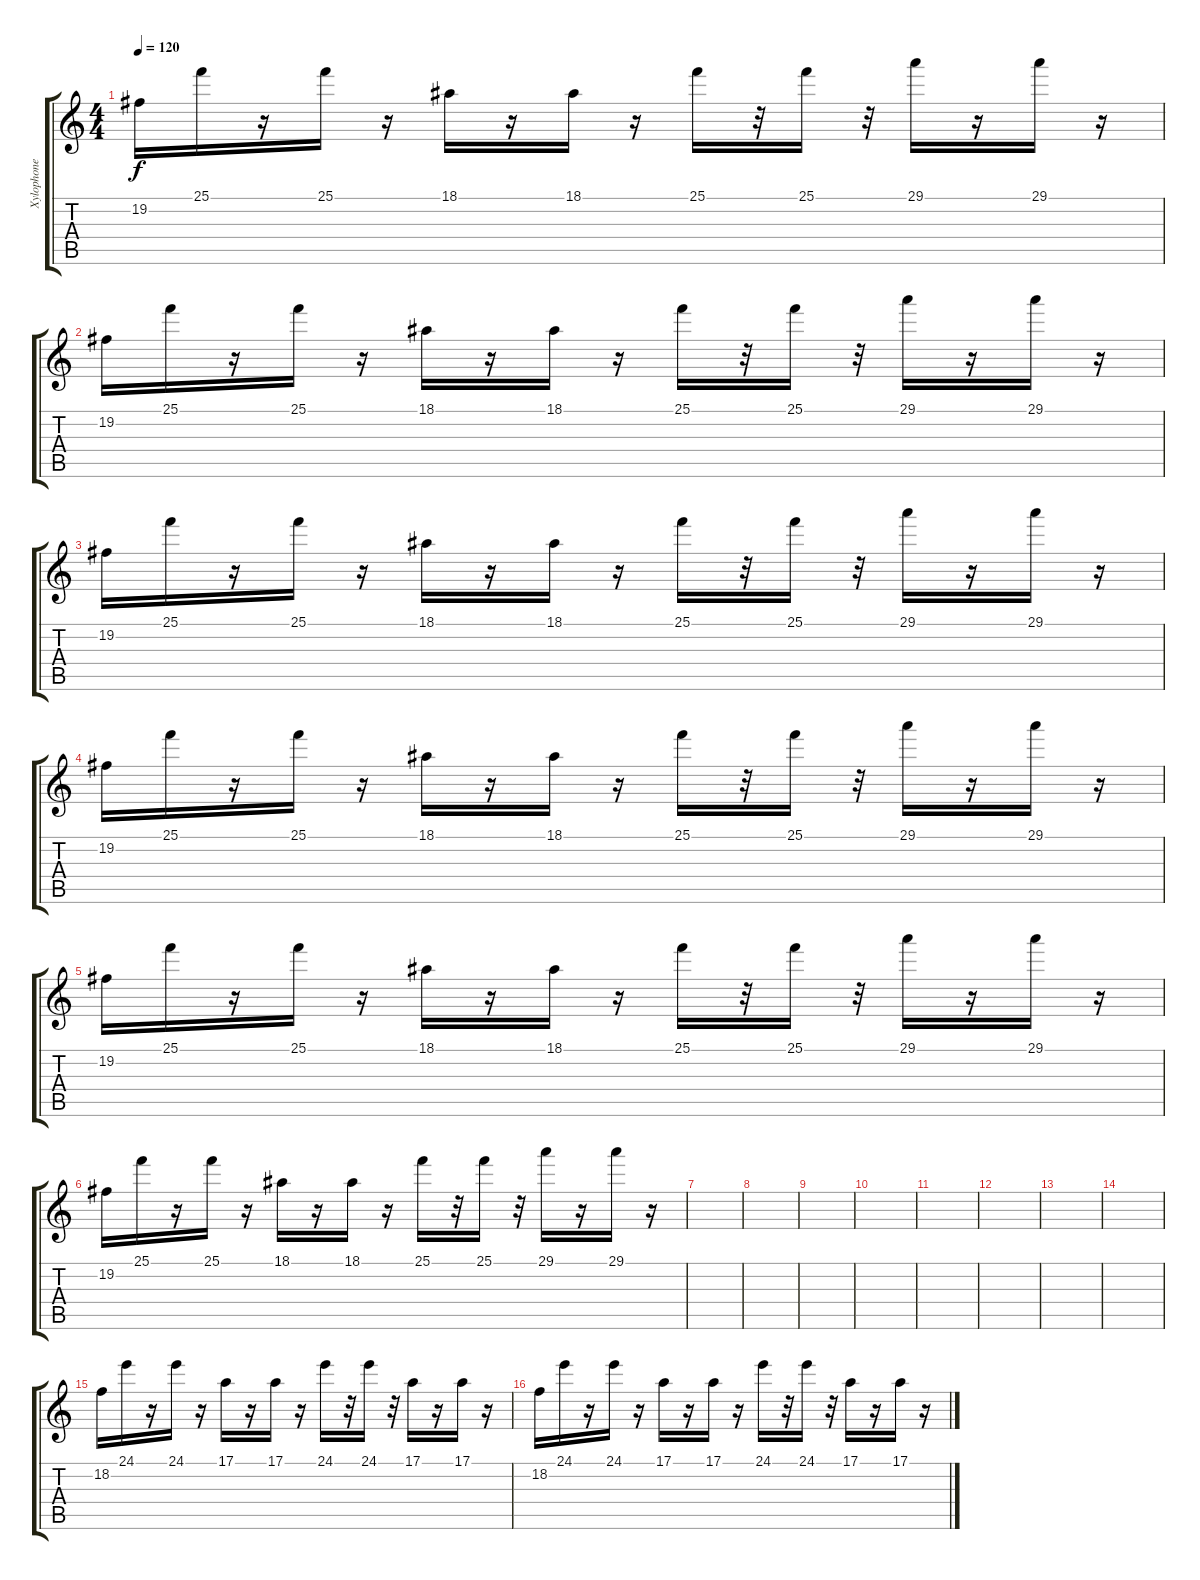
\track ("Xylophone (Chassagne)" "Xylophone ") {instrument celesta}
\staff {score tabs}
\tuning (E4 B3 G3 D3 A2 E2) {hide}
\ts (4 4)
\tempo 120
\clef g2
\ks c
19.2.16{dy f} 25.1.16 r.16 25.1.16 r.16 18.1.16 r.16 18.1.16 r.16 25.1.16 r.32 25.1.16 r.32 29.1.16 r.16 29.1.16 r.16 |
19.2.16 25.1.16 r.16 25.1.16 r.16 18.1.16 r.16 18.1.16 r.16 25.1.16 r.32 25.1.16 r.32 29.1.16 r.16 29.1.16 r.16 |
19.2.16 25.1.16 r.16 25.1.16 r.16 18.1.16 r.16 18.1.16 r.16 25.1.16 r.32 25.1.16 r.32 29.1.16 r.16 29.1.16 r.16 |
19.2.16 25.1.16 r.16 25.1.16 r.16 18.1.16 r.16 18.1.16 r.16 25.1.16 r.32 25.1.16 r.32 29.1.16 r.16 29.1.16 r.16 |
19.2.16 25.1.16 r.16 25.1.16 r.16 18.1.16 r.16 18.1.16 r.16 25.1.16 r.32 25.1.16 r.32 29.1.16 r.16 29.1.16 r.16 |
19.2.16 25.1.16 r.16 25.1.16 r.16 18.1.16 r.16 18.1.16 r.16 25.1.16 r.32 25.1.16 r.32 29.1.16 r.16 29.1.16 r.16 |
|
|
|
|
|
|
|
|
18.2.16 24.1.16 r.16 24.1.16 r.16 17.1.16 r.16 17.1.16 r.16 24.1.16 r.32 24.1.16 r.32 17.1.16 r.16 17.1.16 r.16 |
18.2.16 24.1.16 r.16 24.1.16 r.16 17.1.16 r.16 17.1.16 r.16 24.1.16 r.32 24.1.16 r.32 17.1.16 r.16 17.1.16 r.16
